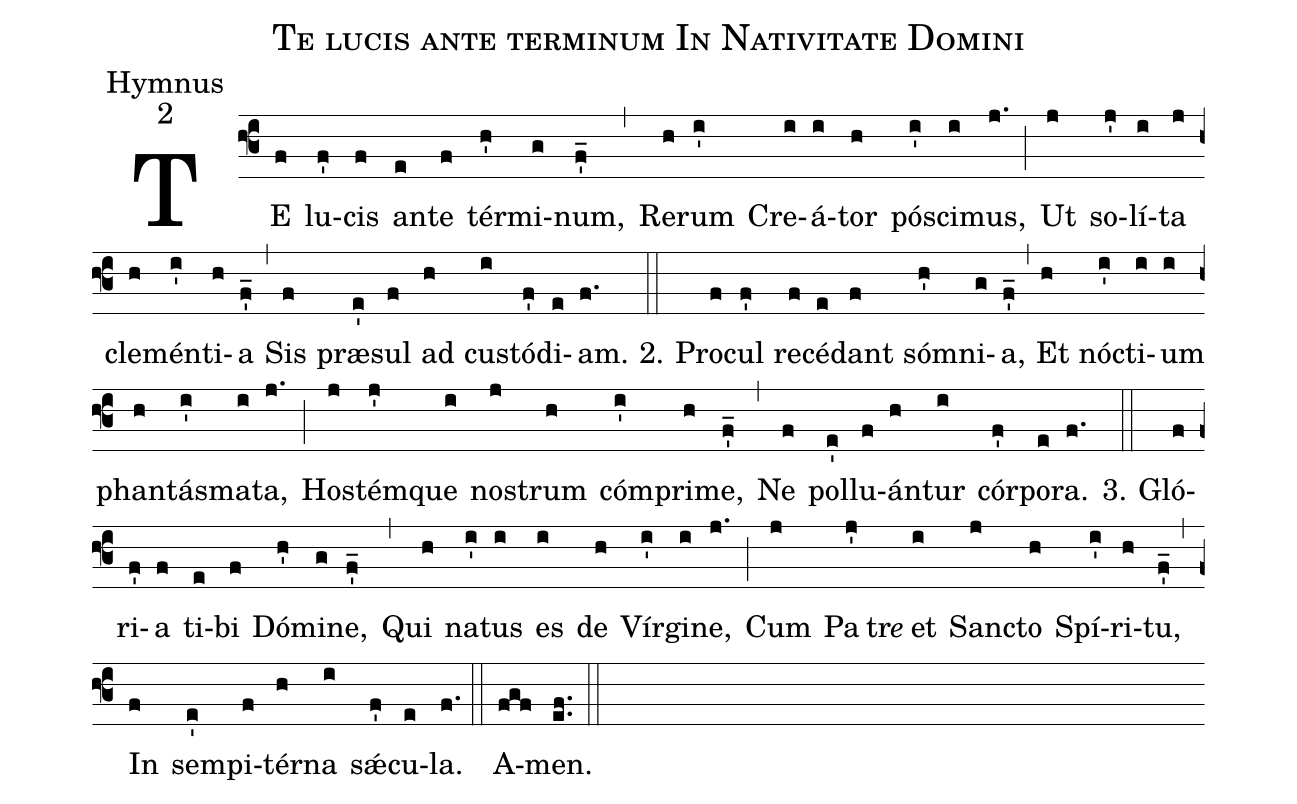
name:Te lucis ante terminum In Nativitate Domini;
office-part:Hymnus;
mode:2;
%%
(f3)TE(f) lu(f')cis(f) an(e)te(f) tér(h')mi-(g)num,(f'_) (,)
Re(h)rum(i') Cre(i)á(i)tor(h) pó(i')sci(i)mus,(j.) (;)
Ut(j) so(j')lí(i)ta(j) cle(h)mén(i')ti(h)a(f'_) (,)
Sis(f) præ(e')sul(f) ad(h) cus(i)tó(f')di(e)am.(f.) (::)


2. Pro(f)cul(f') re(f)cé(e)dant(f) sóm(h')ni(g)a,(f'_) (,)
Et(h) nóc(i')ti(i)um(i) phan(h)tás(i')ma(i)ta,(j.) (;)
Hos(j)tém(j')que(i) nos(j)trum(h) cóm(i')pri(h)me,(f'_) (,)
Ne(f) pol(e')lu(f)án(h)tur(i) cór(f')po(e)ra.(f.) (::)

3. Gló(f)ri(f')a(f) ti(e)bi(f) Dó(h')mi(g)ne,(f'_) (,)
Qui(h) na(i')tus(i) es(i) de(h) Vír(i')gi(i)ne,(j.) (;)
Cum(j) Pa(j')tr<i>e</i>() et(i) Sanc(j)to(h) Spí(i')ri(h)tu,(f'_) (,)
In(f) sem(e')pi(f)tér(h)na(i) sǽ(f')cu(e)la.(f.) (::)
A(fgf)men.(ef..) (::)
